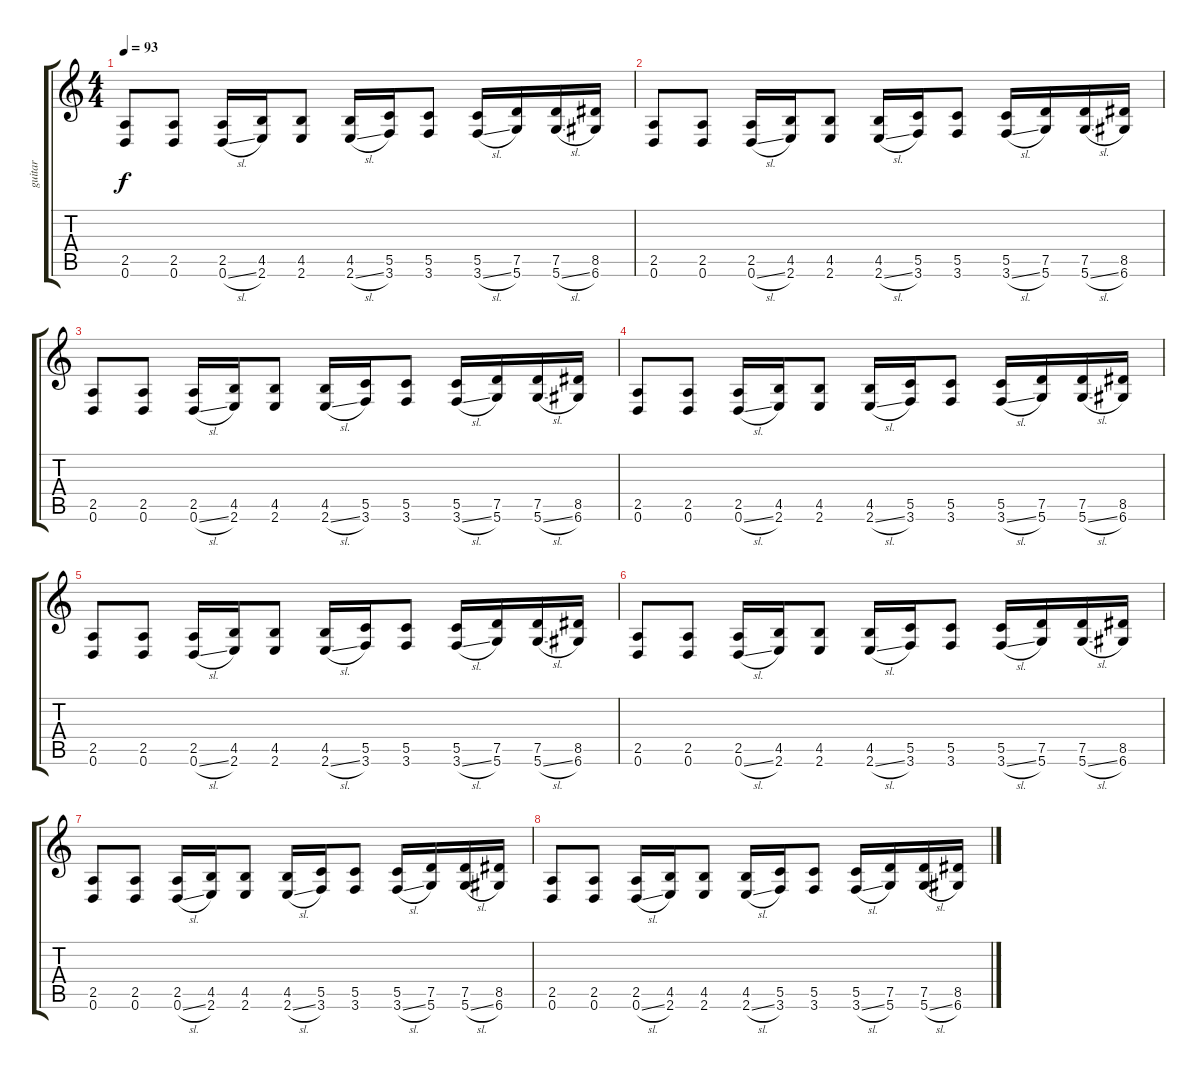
\track ("guitar" "guitar") {instrument distortionguitar}
\staff {score tabs}
\tuning (D4 A3 F3 C3 G2 D2) {hide}
\ts (4 4)
\tempo 93
\clef g2
\ks c
(2.5 0.6).8{dy f} (2.5 0.6).8 (2.5 0.6{sl}).16 (4.5 2.6).16 (4.5 2.6).8 (4.5 2.6{sl}).16 (5.5 3.6).16 (5.5 3.6).8 (5.5 3.6{sl}).16 (7.5 5.6).16 (7.5 5.6{sl}).16 (8.5 6.6).16 |
(2.5 0.6).8 (2.5 0.6).8 (2.5 0.6{sl}).16 (4.5 2.6).16 (4.5 2.6).8 (4.5 2.6{sl}).16 (5.5 3.6).16 (5.5 3.6).8 (5.5 3.6{sl}).16 (7.5 5.6).16 (7.5 5.6{sl}).16 (8.5 6.6).16 |
(2.5 0.6).8 (2.5 0.6).8 (2.5 0.6{sl}).16 (4.5 2.6).16 (4.5 2.6).8 (4.5 2.6{sl}).16 (5.5 3.6).16 (5.5 3.6).8 (5.5 3.6{sl}).16 (7.5 5.6).16 (7.5 5.6{sl}).16 (8.5 6.6).16 |
(2.5 0.6).8 (2.5 0.6).8 (2.5 0.6{sl}).16 (4.5 2.6).16 (4.5 2.6).8 (4.5 2.6{sl}).16 (5.5 3.6).16 (5.5 3.6).8 (5.5 3.6{sl}).16 (7.5 5.6).16 (7.5 5.6{sl}).16 (8.5 6.6).16 |
(2.5 0.6).8 (2.5 0.6).8 (2.5 0.6{sl}).16 (4.5 2.6).16 (4.5 2.6).8 (4.5 2.6{sl}).16 (5.5 3.6).16 (5.5 3.6).8 (5.5 3.6{sl}).16 (7.5 5.6).16 (7.5 5.6{sl}).16 (8.5 6.6).16 |
(2.5 0.6).8 (2.5 0.6).8 (2.5 0.6{sl}).16 (4.5 2.6).16 (4.5 2.6).8 (4.5 2.6{sl}).16 (5.5 3.6).16 (5.5 3.6).8 (5.5 3.6{sl}).16 (7.5 5.6).16 (7.5 5.6{sl}).16 (8.5 6.6).16 |
(2.5 0.6).8 (2.5 0.6).8 (2.5 0.6{sl}).16 (4.5 2.6).16 (4.5 2.6).8 (4.5 2.6{sl}).16 (5.5 3.6).16 (5.5 3.6).8 (5.5 3.6{sl}).16 (7.5 5.6).16 (7.5 5.6{sl}).16 (8.5 6.6).16 |
(2.5 0.6).8 (2.5 0.6).8 (2.5 0.6{sl}).16 (4.5 2.6).16 (4.5 2.6).8 (4.5 2.6{sl}).16 (5.5 3.6).16 (5.5 3.6).8 (5.5 3.6{sl}).16 (7.5 5.6).16 (7.5 5.6{sl}).16 (8.5 6.6).16
